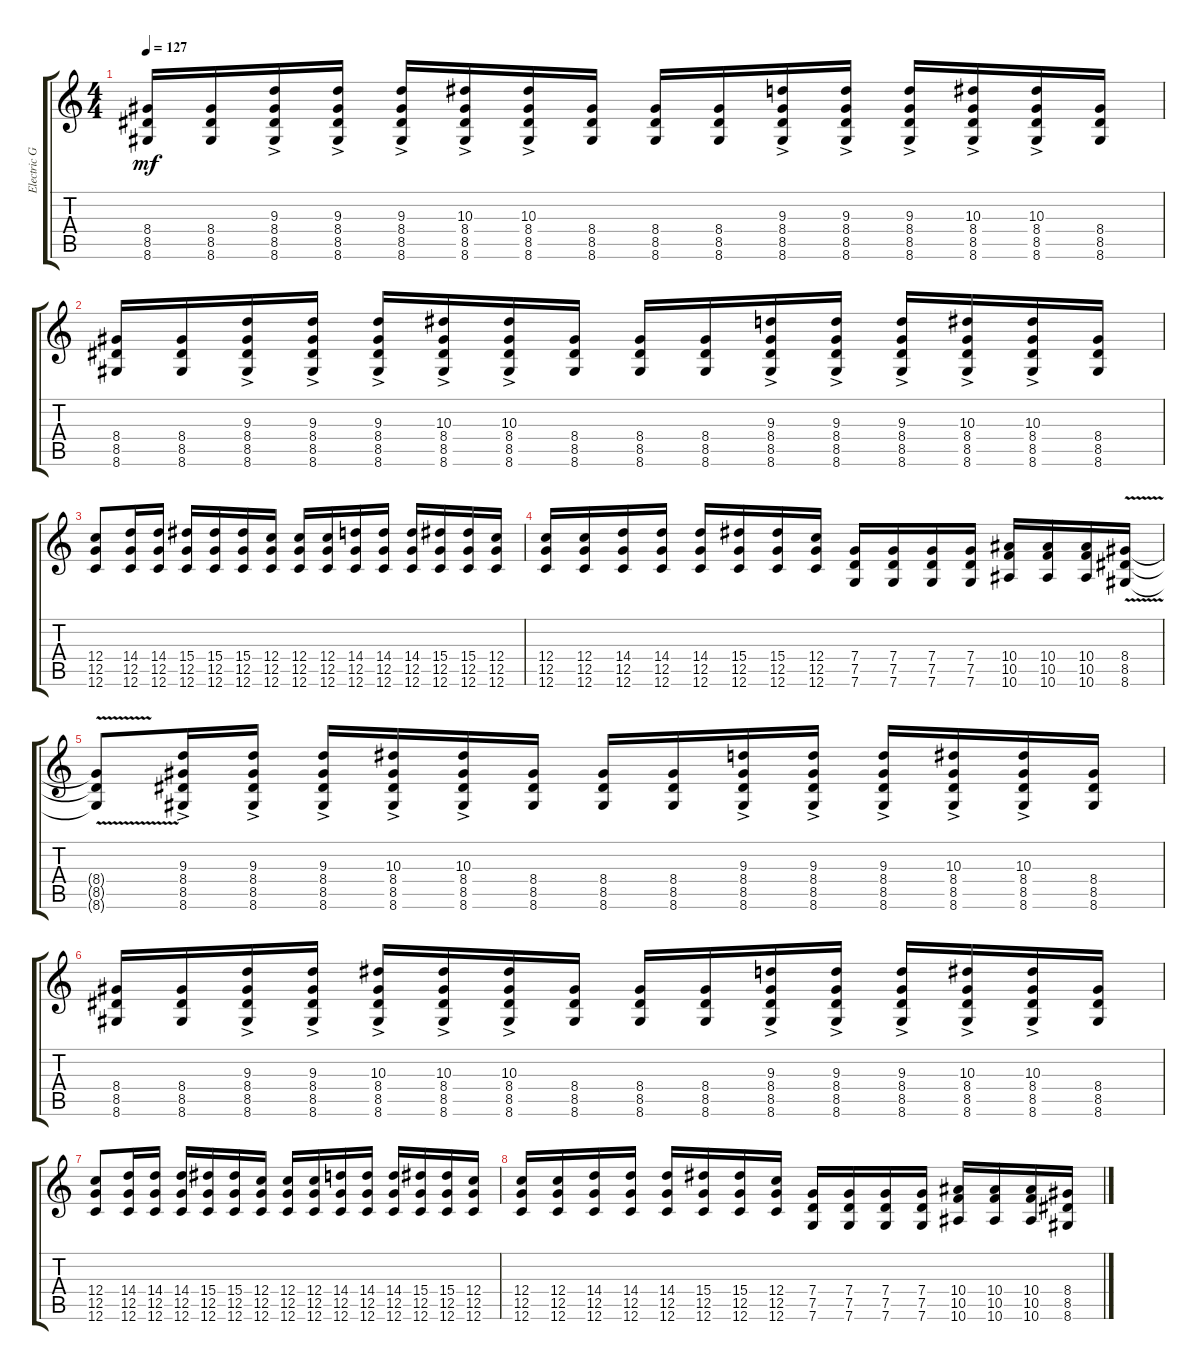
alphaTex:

\track ("Electric Guitar" "Electric G") {instrument distortionguitar}
\staff {score tabs}
\tuning (D4 A3 F3 C3 G2 C2) {hide}
\ts (4 4)
\tempo 127
\clef g2
\ks c
(8.4{t} 8.5{t} 8.6{t}).16{dy mf} (8.4 8.5 8.6).16 (9.3{ac} 8.4 8.5 8.6).16 (9.3{ac} 8.4 8.5 8.6).16 (9.3{ac} 8.4 8.5 8.6).16 (10.3{ac} 8.4 8.5 8.6).16 (10.3{ac} 8.4 8.5 8.6).16 (8.4 8.5 8.6).16 (8.4 8.5 8.6).16 (8.4 8.5 8.6).16 (9.3{ac} 8.4 8.5 8.6).16 (9.3{ac} 8.4 8.5 8.6).16 (9.3{ac} 8.4 8.5 8.6).16 (10.3{ac} 8.4 8.5 8.6).16 (10.3{ac} 8.4 8.5 8.6).16 (8.4 8.5 8.6).16 |
(8.4 8.5 8.6).16 (8.4 8.5 8.6).16 (9.3{ac} 8.4 8.5 8.6).16 (9.3{ac} 8.4 8.5 8.6).16 (9.3{ac} 8.4 8.5 8.6).16 (10.3{ac} 8.4 8.5 8.6).16 (10.3{ac} 8.4 8.5 8.6).16 (8.4 8.5 8.6).16 (8.4 8.5 8.6).16 (8.4 8.5 8.6).16 (9.3{ac} 8.4 8.5 8.6).16 (9.3{ac} 8.4 8.5 8.6).16 (9.3{ac} 8.4 8.5 8.6).16 (10.3{ac} 8.4 8.5 8.6).16 (10.3{ac} 8.4 8.5 8.6).16 (8.4 8.5 8.6).16 |
(12.4 12.5 12.6).8 (14.4 12.5 12.6).16 (14.4 12.5 12.6).16 (15.4 12.5 12.6).16 (15.4 12.5 12.6).16 (15.4 12.5 12.6).16 (12.4 12.5 12.6).16 (12.4 12.5 12.6).16 (12.4 12.5 12.6).16 (14.4 12.5 12.6).16 (14.4 12.5 12.6).16 (14.4 12.5 12.6).16 (15.4 12.5 12.6).16 (15.4 12.5 12.6).16 (12.4 12.5 12.6).16 |
(12.4 12.5 12.6).16 (12.4 12.5 12.6).16 (14.4 12.5 12.6).16 (14.4 12.5 12.6).16 (14.4 12.5 12.6).16 (15.4 12.5 12.6).16 (15.4 12.5 12.6).16 (12.4 12.5 12.6).16 (7.4 7.5 7.6).16 (7.4 7.5 7.6).16 (7.4 7.5 7.6).16 (7.4 7.5 7.6).16 (10.4 10.5 10.6).16 (10.4 10.5 10.6).16 (10.4 10.5 10.6).16 (8.4 8.5{v} 8.6).16 |
(8.4{t} 8.5{t} 8.6{t}).8 (9.3{ac} 8.4 8.5 8.6).16 (9.3{ac} 8.4 8.5 8.6).16 (9.3{ac} 8.4 8.5 8.6).16 (10.3{ac} 8.4 8.5 8.6).16 (10.3{ac} 8.4 8.5 8.6).16 (8.4 8.5 8.6).16 (8.4 8.5 8.6).16 (8.4 8.5 8.6).16 (9.3{ac} 8.4 8.5 8.6).16 (9.3{ac} 8.4 8.5 8.6).16 (9.3{ac} 8.4 8.5 8.6).16 (10.3{ac} 8.4 8.5 8.6).16 (10.3{ac} 8.4 8.5 8.6).16 (8.4 8.5 8.6).16 |
(8.4 8.5 8.6).16 (8.4 8.5 8.6).16 (9.3{ac} 8.4 8.5 8.6).16 (9.3{ac} 8.4 8.5 8.6).16 (10.3{ac} 8.4 8.5 8.6).16 (10.3{ac} 8.4 8.5 8.6).16 (10.3{ac} 8.4 8.5 8.6).16 (8.4 8.5 8.6).16 (8.4 8.5 8.6).16 (8.4 8.5 8.6).16 (9.3{ac} 8.4 8.5 8.6).16 (9.3{ac} 8.4 8.5 8.6).16 (9.3{ac} 8.4 8.5 8.6).16 (10.3{ac} 8.4 8.5 8.6).16 (10.3{ac} 8.4 8.5 8.6).16 (8.4 8.5 8.6).16 |
(12.4 12.5 12.6).8 (14.4 12.5 12.6).16 (14.4 12.5 12.6).16 (14.4 12.5 12.6).16 (15.4 12.5 12.6).16 (15.4 12.5 12.6).16 (12.4 12.5 12.6).16 (12.4 12.5 12.6).16 (12.4 12.5 12.6).16 (14.4 12.5 12.6).16 (14.4 12.5 12.6).16 (14.4 12.5 12.6).16 (15.4 12.5 12.6).16 (15.4 12.5 12.6).16 (12.4 12.5 12.6).16 |
(12.4 12.5 12.6).16 (12.4 12.5 12.6).16 (14.4 12.5 12.6).16 (14.4 12.5 12.6).16 (14.4 12.5 12.6).16 (15.4 12.5 12.6).16 (15.4 12.5 12.6).16 (12.4 12.5 12.6).16 (7.4 7.5 7.6).16 (7.4 7.5 7.6).16 (7.4 7.5 7.6).16 (7.4 7.5 7.6).16 (10.4 10.5 10.6).16 (10.4 10.5 10.6).16 (10.4 10.5 10.6).16 (8.4 8.5 8.6).16
